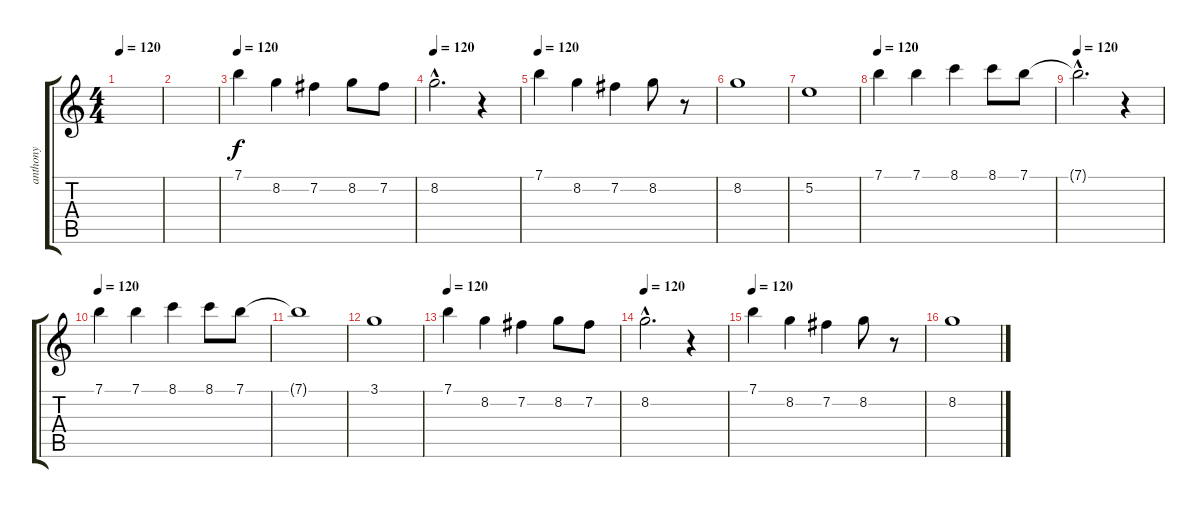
\track ("anthony" "anthony") {instrument fretlessbass}
\staff {score tabs}
\tuning (E4 B3 G3 D3 A2 E2) {hide}
\ts (4 4)
\tempo 120
\clef g2
\ks c
|
|
\tempo 120
7.1.4 8.2.4 7.2.4 8.2.8 7.2.8 |
\tempo 120
8.2{hac}.2{d} r.4 |
\tempo 120
7.1.4 8.2.4 7.2.4 8.2.8 r.8 |
8.2.1 |
5.2.1 |
\tempo 120
7.1.4 7.1.4 8.1.4 8.1.8 7.1.8 |
\tempo 120
7.1{hac t}.2{d} r.4 |
\tempo 120
7.1.4 7.1.4 8.1.4 8.1.8 7.1.8 |
7.1{t}.1 |
3.1.1 |
\tempo 120
7.1.4 8.2.4 7.2.4 8.2.8 7.2.8 |
\tempo 120
8.2{hac}.2{d} r.4 |
\tempo 120
7.1.4 8.2.4 7.2.4 8.2.8 r.8 |
8.2.1
